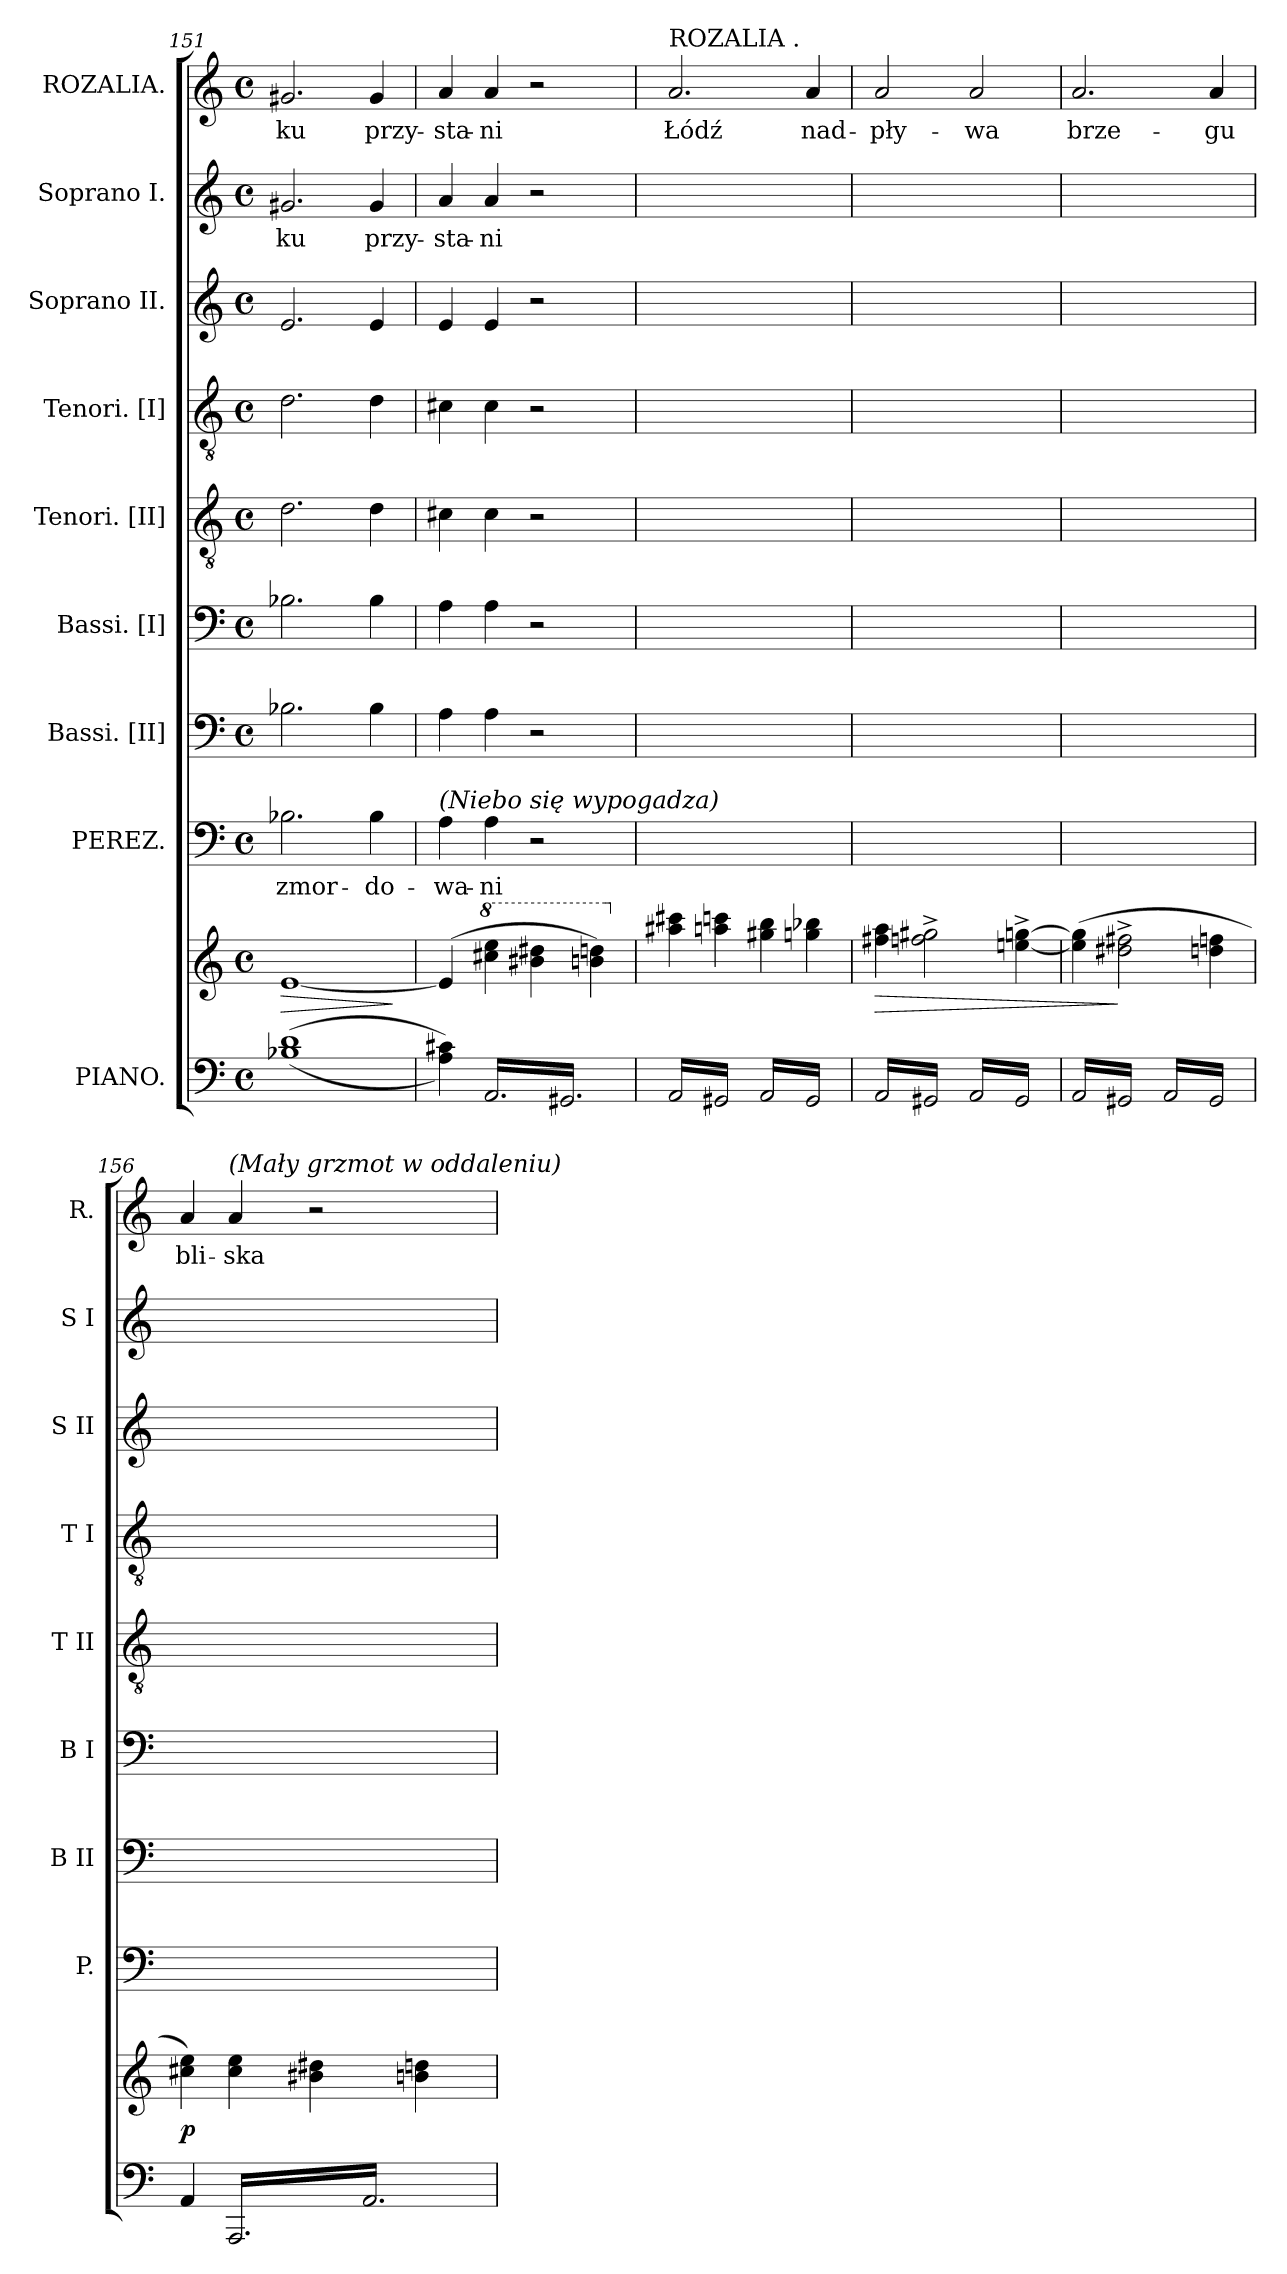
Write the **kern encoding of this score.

**kern	**kern	**dynam	**kern	**text	**kern	**kern	**kern	**kern	**kern	**kern	**text	**kern	**text
*part9	*part9	*part9	*part8	*part8	*part7	*part6	*part5	*part4	*part3	*part2	*part2	*part1	*part1
*staff10	*staff9	*staff9/10	*staff8	*staff8	*staff7	*staff6	*staff5	*staff4	*staff3	*staff2	*staff2	*staff1	*staff1
*I"PIANO.	*	*	*I"PEREZ.	*	*I"Bassi. [II]	*I"Bassi. [I]	*I"Tenori. [II]	*I"Tenori. [I]	*I"Soprano II.	*I"Soprano I.	*	*I"ROZALIA.	*
*	*	*	*I'P.	*	*I'B II	*I'B I	*I'T II	*I'T I	*I'S II	*I'S I	*	*I'R.	*
*clefF4	*clefG2	*	*clefF4	*	*clefF4	*clefF4	*clefGv2	*clefGv2	*clefG2	*clefG2	*	*clefG2	*
*k[]	*k[]	*	*k[]	*	*k[]	*k[]	*k[]	*k[]	*k[]	*k[]	*	*k[]	*
*C:	*C:	*	*C:	*	*C:	*C:	*C:	*C:	*C:	*C:	*	*C:	*
*M4/4	*M4/4	*	*M4/4	*	*M4/4	*M4/4	*M4/4	*M4/4	*M4/4	*M4/4	*	*M4/4	*
*met(c)	*met(c)	*	*met(c)	*	*met(c)	*met(c)	*met(c)	*met(c)	*met(c)	*met(c)	*	*met(c)	*
=151	=151	=151	=151	=151	=151	=151	=151	=151	=151	=151	=151	=151	=151
!	!	!LO:HP:b	!	!	!	!	!	!	!	!	!	!	!
(<(>1B-X 1d	[1e	>	2.B-X\	zmor-	2.B-X\	2.B-X\	2.d\	2.d\	2.e/	2.g#X/	ku	2.g#X/	ku
.	.	.	4B-\	-do-	4B-\	4B-\	4d\	4d\	4e/	4g#/	przy-	4g#/	przy-
.	.	]	.	.	.	.	.	.	.	.	.	.	.
=152	=152	=152	=152	=152	=152	=152	=152	=152	=152	=152	=152	=152	=152
!	!	!	!LO:TX:a:i:t=(Niebo się wypogadza)	!	!	!	!	!	!	!	!	!	!
4A\ 4c#X\))	(>4e/]	.	4A\	-wa-	4A\	4A\	4c#X\	4c#X\	4e/	4a/	-sta-	4a/	-sta-
*	*8va	*	*	*	*	*	*	*	*	*	*	*	*
*tremolo	*	*	*	*	*	*	*	*	*	*	*	*	*
(<16AA/LL	4ccc#X\ 4eee\	.	4A\	-ni	4A\	4A\	4c#\	4c#\	4e/	4a/	-ni	4a/	-ni
16GG#X/)	.	.	.	.	.	.	.	.	.	.	.	.	.
16AA/	.	.	.	.	.	.	.	.	.	.	.	.	.
16GG#X/)	.	.	.	.	.	.	.	.	.	.	.	.	.
16AA/	4bb#X\ 4ddd#X\	.	2r	.	2r	2r	2r	2r	2r	2r	.	2r	.
16GG#X/)	.	.	.	.	.	.	.	.	.	.	.	.	.
16AA/	.	.	.	.	.	.	.	.	.	.	.	.	.
16GG#X/)	.	.	.	.	.	.	.	.	.	.	.	.	.
16AA/	4bbn\ 4dddn\)	.	.	.	.	.	.	.	.	.	.	.	.
16GG#X/)	.	.	.	.	.	.	.	.	.	.	.	.	.
16AA/	.	.	.	.	.	.	.	.	.	.	.	.	.
16GG#X/)JJ	.	.	.	.	.	.	.	.	.	.	.	.	.
=153	=153	=153	=153	=153	=153	=153	=153	=153	=153	=153	=153	=153	=153
*	*X8va	*	*	*	*	*	*	*	*	*	*	*	*
!	!	!	!	!	!	!	!	!	!	!	!	!LO:TX:a:t=ROZALIA .	!
(16AA/LL	4aa#X\ 4ccc#X\	.	1ryy	.	1ryy	1ryy	1ryy	1ryy	1ryy	1ryy	.	2.a/	Łódź
16GG#X/	.	.	.	.	.	.	.	.	.	.	.	.	.
16AA/	.	.	.	.	.	.	.	.	.	.	.	.	.
16GG#X/	.	.	.	.	.	.	.	.	.	.	.	.	.
16AA/	4aan\ 4cccn\	.	.	.	.	.	.	.	.	.	.	.	.
16GG#X/	.	.	.	.	.	.	.	.	.	.	.	.	.
16AA/	.	.	.	.	.	.	.	.	.	.	.	.	.
16GG#X/JJ	.	.	.	.	.	.	.	.	.	.	.	.	.
16AA/LL	4gg#X\ 4bb\	.	.	.	.	.	.	.	.	.	.	.	.
16GG#/)	.	.	.	.	.	.	.	.	.	.	.	.	.
16AA/	.	.	.	.	.	.	.	.	.	.	.	.	.
16GG#/)	.	.	.	.	.	.	.	.	.	.	.	.	.
16AA/	4ggn\ 4bb-X\	.	.	.	.	.	.	.	.	.	.	4a/	nad-
16GG#/)	.	.	.	.	.	.	.	.	.	.	.	.	.
16AA/	.	.	.	.	.	.	.	.	.	.	.	.	.
16GG#/)JJ	.	.	.	.	.	.	.	.	.	.	.	.	.
=154	=154	=154	=154	=154	=154	=154	=154	=154	=154	=154	=154	=154	=154
!	!	!LO:HP:b	!	!	!	!	!	!	!	!	!	!	!
16AA/LL	4ff#X\ 4aa\	>	1ryy	.	1ryy	1ryy	1ryy	1ryy	1ryy	1ryy	.	2a/	-pły-
16GG#X/	.	.	.	.	.	.	.	.	.	.	.	.	.
16AA/	.	.	.	.	.	.	.	.	.	.	.	.	.
16GG#X/	.	.	.	.	.	.	.	.	.	.	.	.	.
16AA/	2ffn^<\ 2gg#X^<\	.	.	.	.	.	.	.	.	.	.	.	.
16GG#X/	.	.	.	.	.	.	.	.	.	.	.	.	.
16AA/	.	.	.	.	.	.	.	.	.	.	.	.	.
16GG#X/JJ	.	.	.	.	.	.	.	.	.	.	.	.	.
16AA/LL	.	.	.	.	.	.	.	.	.	.	.	2a/	-wa
16GG#/	.	.	.	.	.	.	.	.	.	.	.	.	.
16AA/	.	.	.	.	.	.	.	.	.	.	.	.	.
16GG#/	.	.	.	.	.	.	.	.	.	.	.	.	.
16AA/	[4een^<\ [4ggn^<\	.	.	.	.	.	.	.	.	.	.	.	.
16GG#/	.	.	.	.	.	.	.	.	.	.	.	.	.
16AA/	.	.	.	.	.	.	.	.	.	.	.	.	.
16GG#/JJ	.	.	.	.	.	.	.	.	.	.	.	.	.
=155	=155	=155	=155	=155	=155	=155	=155	=155	=155	=155	=155	=155	=155
16AA/LL	(>4ee]\ 4gg]\	.	1ryy	.	1ryy	1ryy	1ryy	1ryy	1ryy	1ryy	.	2.a/	brze-
16GG#X/	.	.	.	.	.	.	.	.	.	.	.	.	.
16AA/	.	.	.	.	.	.	.	.	.	.	.	.	.
16GG#X/	.	.	.	.	.	.	.	.	.	.	.	.	.
16AA/	2dd#X^<\ 2ff#X^<\	]	.	.	.	.	.	.	.	.	.	.	.
16GG#X/	.	.	.	.	.	.	.	.	.	.	.	.	.
16AA/	.	.	.	.	.	.	.	.	.	.	.	.	.
16GG#X/JJ	.	.	.	.	.	.	.	.	.	.	.	.	.
16AA/LL	.	.	.	.	.	.	.	.	.	.	.	.	.
16GG#/	.	.	.	.	.	.	.	.	.	.	.	.	.
16AA/	.	.	.	.	.	.	.	.	.	.	.	.	.
16GG#/	.	.	.	.	.	.	.	.	.	.	.	.	.
16AA/	4ddn\ 4ffn\	.	.	.	.	.	.	.	.	.	.	4a/	-gu
16GG#/	.	.	.	.	.	.	.	.	.	.	.	.	.
16AA/	.	.	.	.	.	.	.	.	.	.	.	.	.
16GG#/JJ	.	.	.	.	.	.	.	.	.	.	.	.	.
*Xtremolo	*	*	*	*	*	*	*	*	*	*	*	*	*
=156	=156	=156	=156	=156	=156	=156	=156	=156	=156	=156	=156	=156	=156
4AA/	4cc#X\ 4ee\)	p	1ryy	.	1ryy	1ryy	1ryy	1ryy	1ryy	1ryy	.	4a/	bli-
.	.	.	.	.	.	.	.	.	.	.	.	.	.
.	.	.	.	.	.	.	.	.	.	.	.	.	.
.	.	.	.	.	.	.	.	.	.	.	.	.	.
!	!	!	!	!	!	!	!	!	!	!	!	!LO:TX:a:i:t=(Mały grzmot w oddaleniu)	!
*tremolo	*	*	*	*	*	*	*	*	*	*	*	*	*
16AAA/LL	4cc#\ 4ee\	.	.	.	.	.	.	.	.	.	.	4a/	-ska
16AA/	.	.	.	.	.	.	.	.	.	.	.	.	.
16AAA/	.	.	.	.	.	.	.	.	.	.	.	.	.
16AA/	.	.	.	.	.	.	.	.	.	.	.	.	.
16AAA/	4b#X\ 4dd#X\	.	.	.	.	.	.	.	.	.	.	2r	.
16AA/	.	.	.	.	.	.	.	.	.	.	.	.	.
16AAA/	.	.	.	.	.	.	.	.	.	.	.	.	.
16AA/	.	.	.	.	.	.	.	.	.	.	.	.	.
16AAA/	4bn\ 4ddn\	.	.	.	.	.	.	.	.	.	.	.	.
16AA/	.	.	.	.	.	.	.	.	.	.	.	.	.
16AAA/	.	.	.	.	.	.	.	.	.	.	.	.	.
16AA/JJ	.	.	.	.	.	.	.	.	.	.	.	.	.
*Xtremolo	*	*	*	*	*	*	*	*	*	*	*	*	*
.	.	.	.	.	.	.	.	.	.	.	.	.	.
.	.	.	.	.	.	.	.	.	.	.	.	.	.
.	.	.	.	.	.	.	.	.	.	.	.	.	.
.	.	.	.	.	.	.	.	.	.	.	.	.	.
.	.	.	.	.	.	.	.	.	.	.	.	.	.
.	.	.	.	.	.	.	.	.	.	.	.	.	.
=	=	=	=	=	=	=	=	=	=	=	=	=	=
*-	*-	*-	*-	*-	*-	*-	*-	*-	*-	*-	*-	*-	*-
